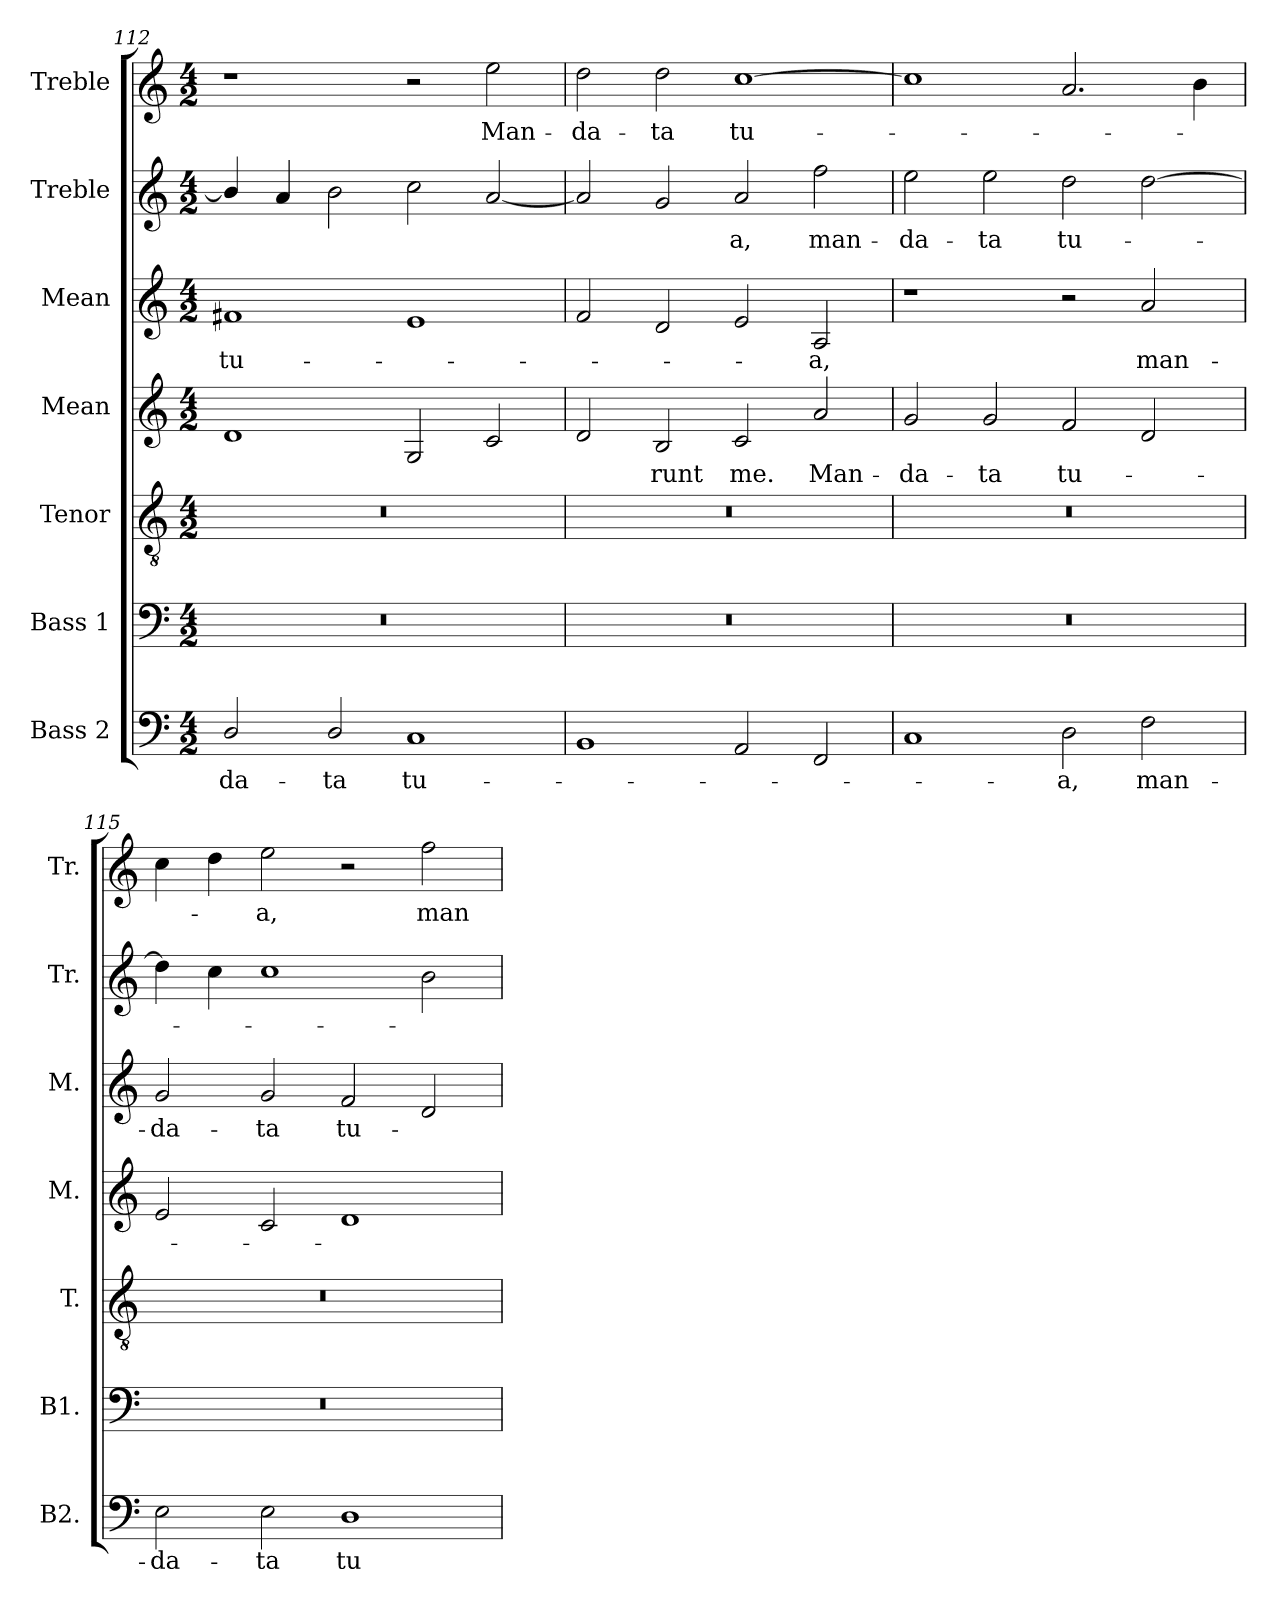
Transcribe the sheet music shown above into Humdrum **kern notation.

**kern	**text	**kern	**kern	**kern	**text	**kern	**text	**kern	**text	**kern	**text
*part7	*part7	*part6	*part5	*part4	*part4	*part3	*part3	*part2	*part2	*part1	*part1
*staff7	*staff7	*staff6	*staff5	*staff4	*staff4	*staff3	*staff3	*staff2	*staff2	*staff1	*staff1
*I"Bass 2	*	*I"Bass 1	*I"Tenor	*I"Mean	*	*I"Mean	*	*I"Treble	*	*I"Treble	*
*I'B2.	*	*I'B1.	*I'T.	*I'M.	*	*I'M.	*	*I'Tr.	*	*I'Tr.	*
*clefF4	*	*clefF4	*clefGv2	*clefG2	*	*clefG2	*	*clefG2	*	*clefG2	*
*	*	*	*ITrd7c12	*	*	*	*	*	*	*	*
*k[]	*	*k[]	*k[]	*k[]	*	*k[]	*	*k[]	*	*k[]	*
*C:	*	*C:	*C:	*C:	*	*C:	*	*C:	*	*C:	*
*M4/2	*	*M4/2	*M4/2	*M4/2	*	*M4/2	*	*M4/2	*	*M4/2	*
=112	=112	=112	=112	=112	=112	=112	=112	=112	=112	=112	=112
!	!LO:LY:b:color=#000000	!LO:N:vis=1	!LO:N:vis=1	!	!	!	!	!	!	!	!
!	!	!	!	!	!	!	!LO:LY:b:color=#000000	!	!	!	!
2Di/	-da-	0r	0r	1di	.	1f#Xi	tu-	4bi/]	.	1r	.
.	.	.	.	.	.	.	.	4ai/	.	.	.
!	!LO:LY:b:color=#000000	!	!	!	!	!	!	!	!	!	!
2Di/	-ta	.	.	.	.	.	.	2bi\	.	.	.
!	!LO:LY:b:color=#000000	!	!	!	!	!	!	!	!	!	!
1Ci	tu-	.	.	2Gi/	.	1ei	.	2cci\	.	2r	.
!	!	!	!	!	!	!	!	!	!	!	!LO:LY:b:color=#000000
.	.	.	.	2ci/	.	.	.	[2ai/	.	2eei\	Man-
!!LO:LB:g=z
=113	=113	=113	=113	=113	=113	=113	=113	=113	=113	=113	=113
!	!	!LO:N:vis=1	!LO:N:vis=1	!	!	!	!	!	!	!	!
!	!	!	!	!	!	!	!	!	!	!	!LO:LY:b:color=#000000
1BBi	.	0r	0r	2di/	.	2fi/	.	2ai/]	.	2ddi\	-da-
!	!	!	!	!	!LO:LY:b:color=#000000	!	!	!	!	!	!
!	!	!	!	!	!	!	!	!	!	!	!LO:LY:b:color=#000000
.	.	.	.	2Bi/	-runt	2di/	.	2gi/	.	2ddi\	-ta
!	!	!	!	!	!LO:LY:b:color=#000000	!	!	!	!	!	!
!	!	!	!	!	!	!	!	!	!LO:LY:b:color=#000000	!	!
!	!	!	!	!	!	!	!	!	!	!	!LO:LY:b:color=#000000
2AAi/	.	.	.	2ci/	me.	2ei/	.	2ai/	-a,	[1cci	tu-
!	!	!	!	!	!LO:LY:b:color=#000000	!	!	!	!	!	!
!	!	!	!	!	!	!	!LO:LY:b:color=#000000	!	!	!	!
!	!	!	!	!	!	!	!	!	!LO:LY:b:color=#000000	!	!
2FFi/	.	.	.	2ai/	Man-	2Ai/	-a,	2ffi\	man-	.	.
=114	=114	=114	=114	=114	=114	=114	=114	=114	=114	=114	=114
!	!	!LO:N:vis=1	!LO:N:vis=1	!	!	!	!	!	!	!	!
!	!	!	!	!	!LO:LY:b:color=#000000	!	!	!	!	!	!
!	!	!	!	!	!	!	!	!	!LO:LY:b:color=#000000	!	!
1Ci	.	0r	0r	2gi/	-da-	1r	.	2eei\	-da-	1cci]	.
!	!	!	!	!	!LO:LY:b:color=#000000	!	!	!	!	!	!
!	!	!	!	!	!	!	!	!	!LO:LY:b:color=#000000	!	!
.	.	.	.	2gi/	-ta	.	.	2eei\	-ta	.	.
!	!LO:LY:b:color=#000000	!	!	!	!	!	!	!	!	!	!
!	!	!	!	!	!LO:LY:b:color=#000000	!	!	!	!	!	!
!	!	!	!	!	!	!	!	!	!LO:LY:b:color=#000000	!	!
2Di\	-a,	.	.	2fi/	tu-	2r	.	2ddi\	tu-	2.ai/	.
!	!LO:LY:b:color=#000000	!	!	!	!	!	!	!	!	!	!
!	!	!	!	!	!	!	!LO:LY:b:color=#000000	!	!	!	!
2Fi\	man-	.	.	2di/	.	2ai/	man-	[2ddi\	.	.	.
.	.	.	.	.	.	.	.	.	.	4bi\	.
=115	=115	=115	=115	=115	=115	=115	=115	=115	=115	=115	=115
!	!LO:LY:b:color=#000000	!LO:N:vis=1	!LO:N:vis=1	!	!	!	!	!	!	!	!
!	!	!	!	!	!	!	!LO:LY:b:color=#000000	!	!	!	!
2Ei\	-da-	0r	0r	2ei/	.	2gi/	-da-	4ddi\]	.	4cci\	.
.	.	.	.	.	.	.	.	4cci\	.	4ddi\	.
!	!LO:LY:b:color=#000000	!	!	!	!	!	!	!	!	!	!
!	!	!	!	!	!	!	!LO:LY:b:color=#000000	!	!	!	!
!	!	!	!	!	!	!	!	!	!	!	!LO:LY:b:color=#000000
2Ei\	-ta	.	.	2ci/	.	2gi/	-ta	1cci	.	2eei\	-a,
!	!LO:LY:b:color=#000000	!	!	!	!	!	!	!	!	!	!
!	!	!	!	!	!	!	!LO:LY:b:color=#000000	!	!	!	!
1Di	tu-	.	.	1di	.	2fi/	tu-	.	.	2r	.
!	!	!	!	!	!	!	!	!	!	!	!LO:LY:b:color=#000000
.	.	.	.	.	.	2di/	.	2bi\	.	2ffi\	man-
=	=	=	=	=	=	=	=	=	=	=	=
*-	*-	*-	*-	*-	*-	*-	*-	*-	*-	*-	*-
